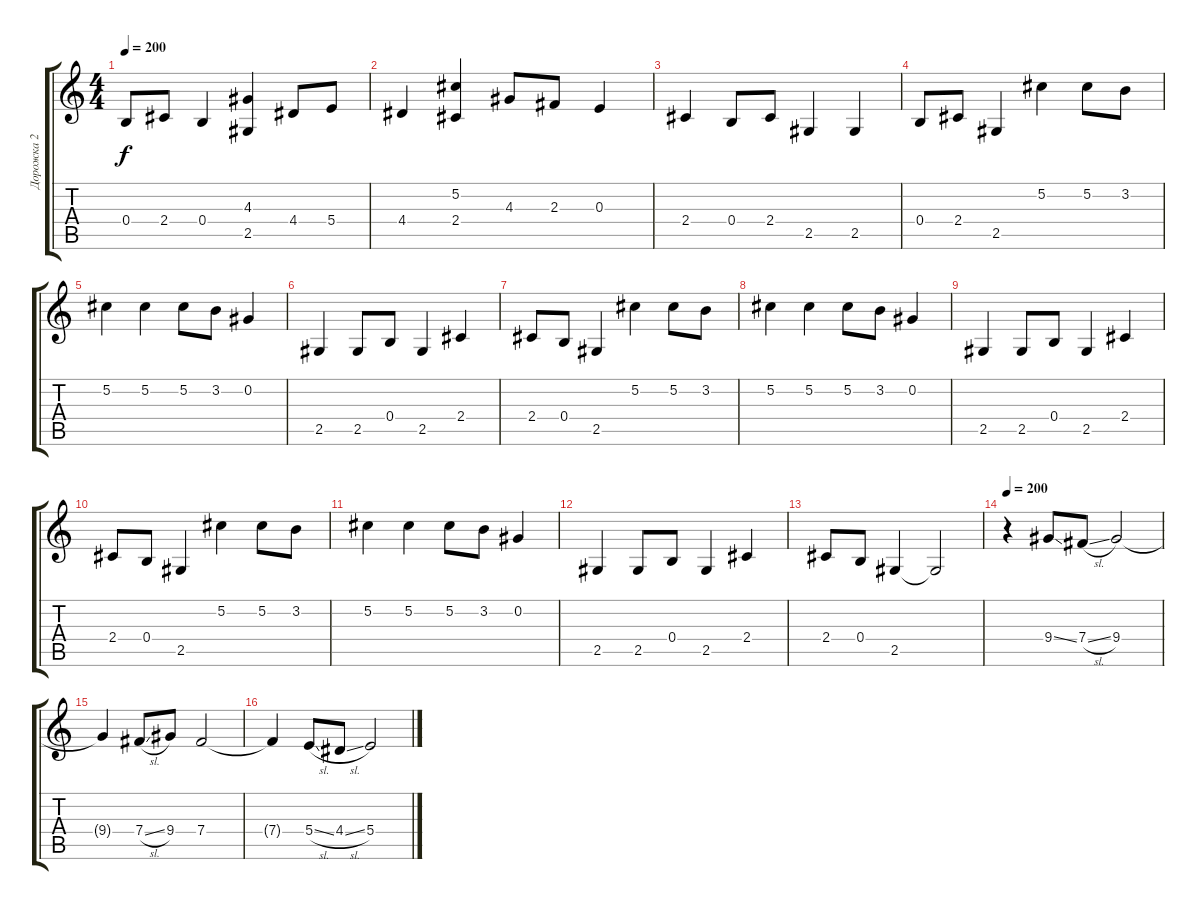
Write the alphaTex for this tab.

\track ("Дорожка 2" "Дорожка 2") {instrument distortionguitar}
\staff {score tabs}
\tuning (Db4 Ab3 E3 B2 Gb2 Db2) {hide}
\ts (4 4)
\tempo 200
\clef g2
\ks c
0.4.8{dy f} 2.4.8 0.4.4 (4.3 2.5).4 4.4.8 5.4.8 |
4.4.4 (5.2 2.4).4 4.3.8 2.3.8 0.3.4 |
2.4.4 0.4.8 2.4.8 2.5.4 2.5.4 |
0.4.8 2.4.8 2.5.4 5.2.4 5.2.8 3.2.8 |
5.2.4 5.2.4 5.2.8 3.2.8 0.2.4 |
2.5.4 2.5.8 0.4.8 2.5.4 2.4.4 |
2.4.8 0.4.8 2.5.4 5.2.4 5.2.8 3.2.8 |
5.2.4 5.2.4 5.2.8 3.2.8 0.2.4 |
2.5.4 2.5.8 0.4.8 2.5.4 2.4.4 |
2.4.8 0.4.8 2.5.4 5.2.4 5.2.8 3.2.8 |
5.2.4 5.2.4 5.2.8 3.2.8 0.2.4 |
2.5.4 2.5.8 0.4.8 2.5.4 2.4.4 |
2.4.8 0.4.8 2.5.4 2.5{t}.2 |
\tempo 200
r.4{instrument distortionguitar} 9.4{ss}.8 7.4{sl}.8 9.4.2 |
9.4{t}.4 7.4{sl}.8 9.4.8 7.4.2 |
7.4{t}.4 5.4{sl}.8 4.4{sl}.8 5.4.2
